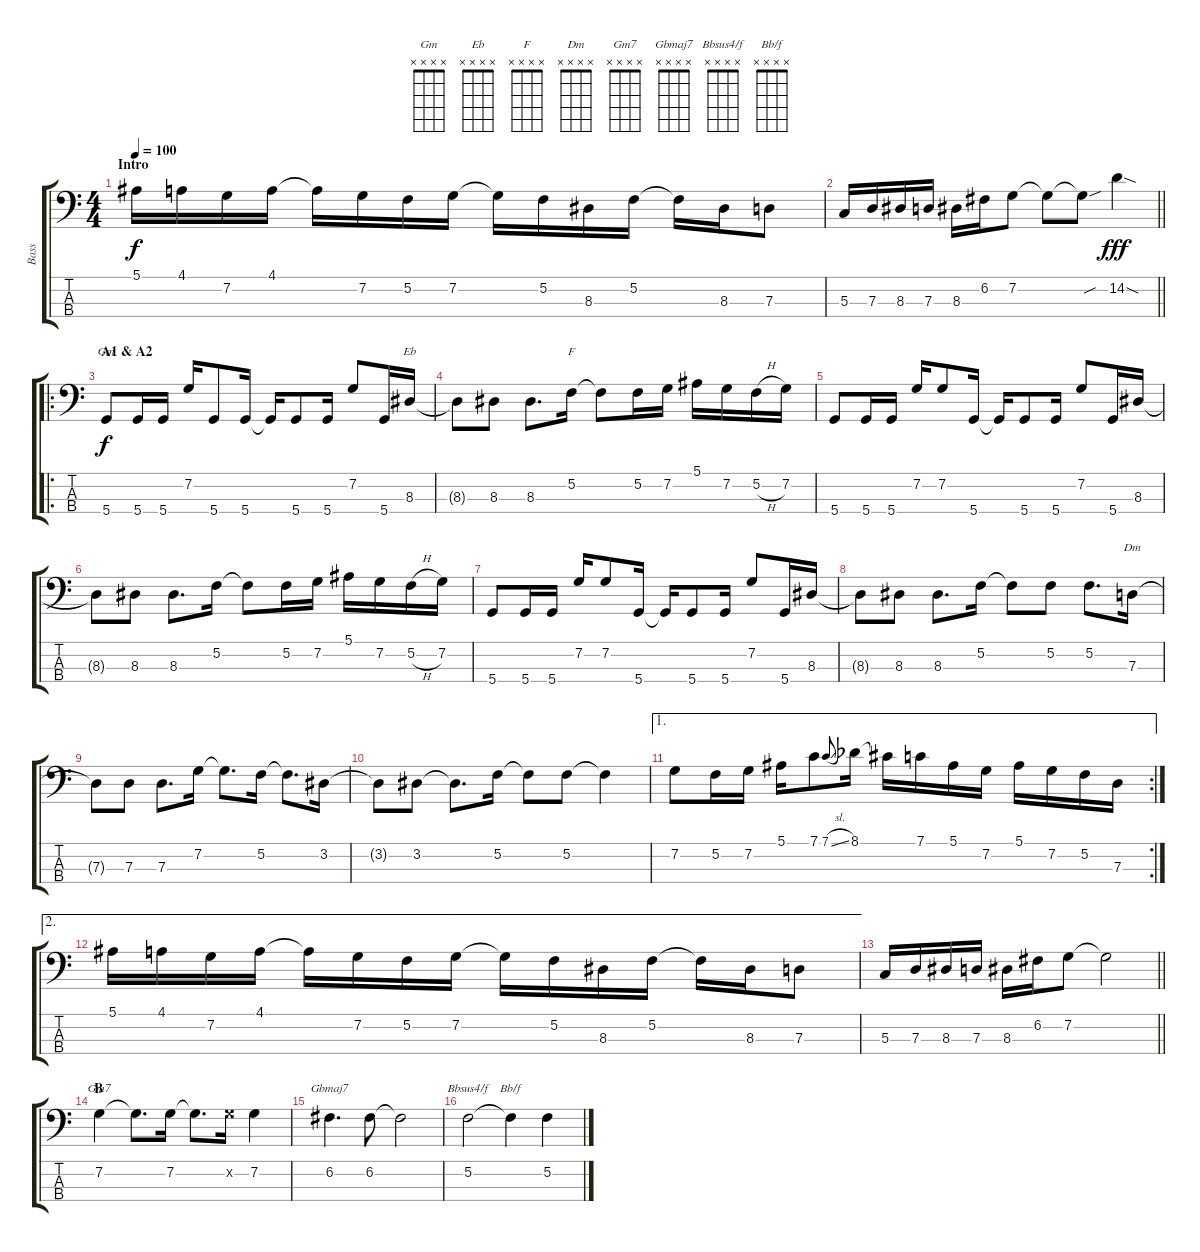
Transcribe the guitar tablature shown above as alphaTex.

\track ("Bass" "Bass") {instrument electricbasspick}
\staff {score tabs}
\tuning (F2 C2 G1 D1) {hide}
\chord ("Gm" x x x x)
\chord ("Eb" x x x x)
\chord ("F" x x x x)
\chord ("Dm" x x x x)
\chord ("Gm7" x x x x)
\chord ("Gbmaj7" x x x x)
\chord ("Bbsus4/f" x x x x)
\chord ("Bb/f" x x x x)
\ts (4 4)
\section ("" "Intro")
\tempo 100
\clef f4
\ks c
5.1.16{dy f instrument electricbasspick} 4.1.16 7.2.16 4.1.16 4.1{t}.16 7.2.16 5.2.16 7.2.16 7.2{t}.16 5.2.16 8.3.16 5.2.16 5.2{t}.16 8.3.16 7.3.8 |
\barLineRight lightlight
5.3.16 7.3.16 8.3.16 7.3.16 8.3.16 6.2.16 7.2.8 7.2{t}.8 7.2{sou t}.8 14.2{sod}.4{dy fff} |
\ro
\section ("" "A1 & A2")
5.4.8{ch "Gm" dy f} 5.4.16 5.4.16 7.2.16 5.4.8 5.4.16 5.4{t}.16 5.4.8 5.4.16 7.2.8 5.4.16 8.3.16{ch "Eb"} |
8.3{t}.8 8.3.8 8.3.8{d} 5.2.16{ch "F"} 5.2{t}.8 5.2.16 7.2.16 5.1.16 7.2.16 5.2{h}.16 7.2.16 |
5.4.8 5.4.16 5.4.16 7.2.16 7.2.8 5.4.16 5.4{t}.16 5.4.8 5.4.16 7.2.8 5.4.16 8.3.16 |
8.3{t}.8 8.3.8 8.3.8{d} 5.2.16 5.2{t}.8 5.2.16 7.2.16 5.1.16 7.2.16 5.2{h}.16 7.2.16 |
5.4.8 5.4.16 5.4.16 7.2.16 7.2.8 5.4.16 5.4{t}.16 5.4.8 5.4.16 7.2.8 5.4.16 8.3.16 |
8.3{t}.8 8.3.8 8.3.8{d} 5.2.16 5.2{t}.8 5.2.8 5.2.8{d} 7.3.16{ch "Dm"} |
7.3{t}.8 7.3.8 7.3.8{d} 7.2.16 7.2{t}.8{d} 5.2.16 5.2{t}.8{d} 3.2.16 |
3.2{t}.8 3.2.8 3.2{t}.8{d} 5.2.16 5.2{t}.8 5.2.8 5.2{t}.4 |
\ae 1
\rc 2
7.2.8 5.2.16 7.2.16 5.1.16 7.1.8 7.1{sl}.8{gr onbeat} 8.1{acc b}.16 8.1{t}.16 7.1.16 5.1.16 7.2.16 5.1.16 7.2.16 5.2.16 7.3.16 |
\ae 2
5.1.16 4.1.16 7.2.16 4.1.16 4.1{t}.16 7.2.16 5.2.16 7.2.16 7.2{t}.16 5.2.16 8.3.16 5.2.16 5.2{t}.16 8.3.16 7.3.8 |
\barLineRight lightlight
5.3.16 7.3.16 8.3.16 7.3.16 8.3.16 6.2.16 7.2.8 7.2{t}.2 |
\section ("" "B")
7.2.4{ch "Gm7"} 7.2{t}.8{d} 7.2.16 7.2{t}.8{d} 7.2{x}.16 7.2.4 |
6.2.4{d ch "Gbmaj7"} 6.2.8 6.2{t}.2 |
5.2.2{ch "Bbsus4/f"} 5.2{t}.4{ch "Bb/f"} 5.2.4
